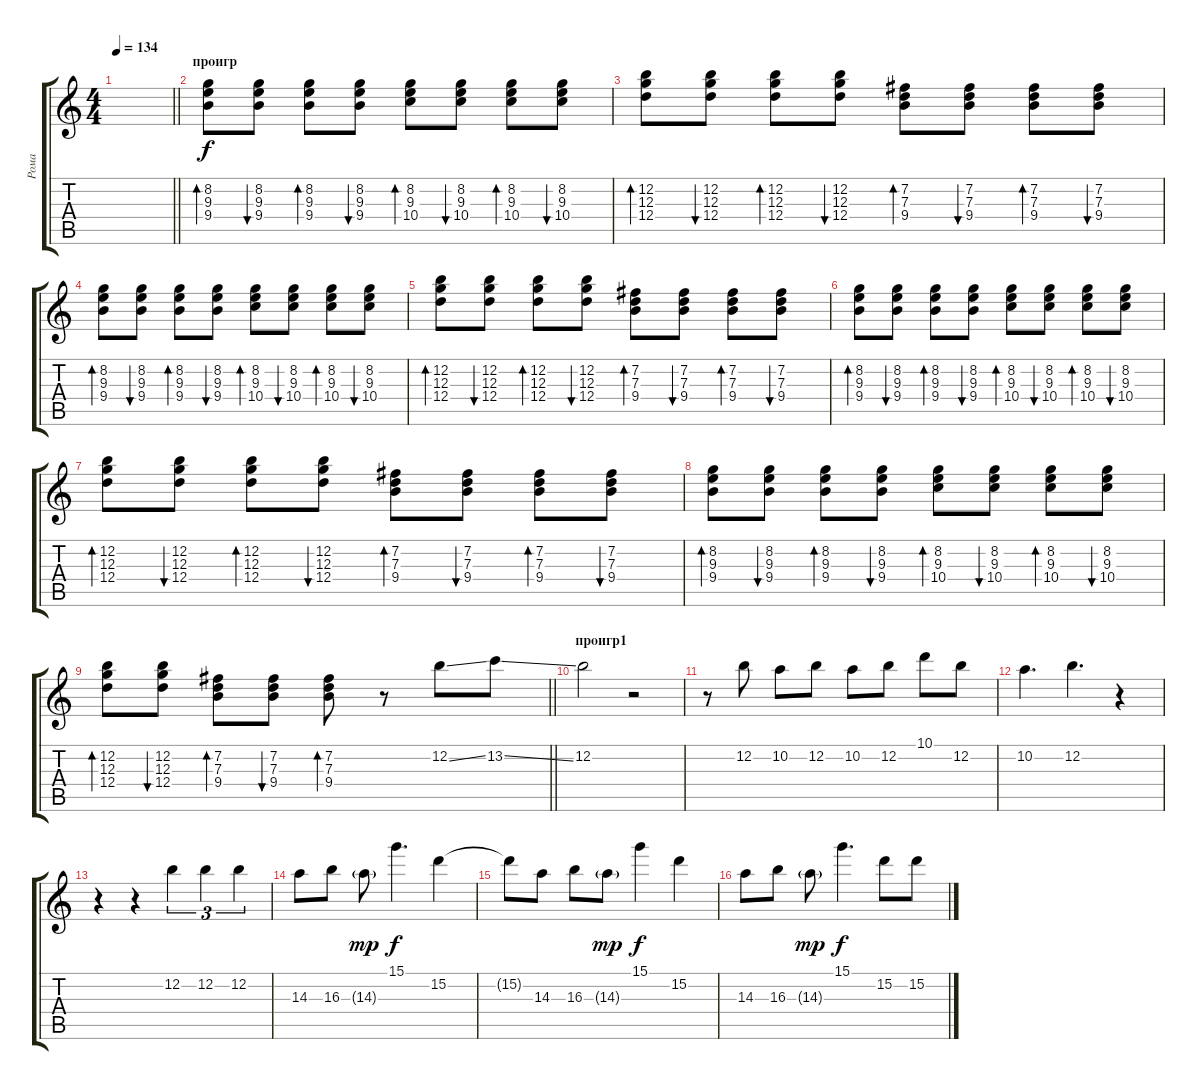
\track ("Рома" "Рома") {instrument acousticguitarsteel}
\staff {score tabs}
\tuning (E4 B3 G3 D3 A2 E2) {hide}
\ts (4 4)
\tempo 134
\clef g2
\barLineRight lightlight
\ks c
|
\section ("" "проигр")
(8.2 9.3 9.4).8{bd 60} (8.2 9.3 9.4).8{bu 60} (8.2 9.3 9.4).8{bd 60} (8.2 9.3 9.4).8{bu 60} (8.2 9.3 10.4).8{bd 60} (8.2 9.3 10.4).8{bu 60} (8.2 9.3 10.4).8{bd 60} (8.2 9.3 10.4).8{bu 60} |
(12.2 12.3 12.4).8{bd 60} (12.2 12.3 12.4).8{bu 60} (12.2 12.3 12.4).8{bd 60} (12.2 12.3 12.4).8{bu 60} (7.2 7.3 9.4).8{bd 60} (7.2 7.3 9.4).8{bu 60} (7.2 7.3 9.4).8{bd 60} (7.2 7.3 9.4).8{bu 60} |
(8.2 9.3 9.4).8{bd 60} (8.2 9.3 9.4).8{bu 60} (8.2 9.3 9.4).8{bd 60} (8.2 9.3 9.4).8{bu 60} (8.2 9.3 10.4).8{bd 60} (8.2 9.3 10.4).8{bu 60} (8.2 9.3 10.4).8{bd 60} (8.2 9.3 10.4).8{bu 60} |
(12.2 12.3 12.4).8{bd 60} (12.2 12.3 12.4).8{bu 60} (12.2 12.3 12.4).8{bd 60} (12.2 12.3 12.4).8{bu 60} (7.2 7.3 9.4).8{bd 60} (7.2 7.3 9.4).8{bu 60} (7.2 7.3 9.4).8{bd 60} (7.2 7.3 9.4).8{bu 60} |
(8.2 9.3 9.4).8{bd 60} (8.2 9.3 9.4).8{bu 60} (8.2 9.3 9.4).8{bd 60} (8.2 9.3 9.4).8{bu 60} (8.2 9.3 10.4).8{bd 60} (8.2 9.3 10.4).8{bu 60} (8.2 9.3 10.4).8{bd 60} (8.2 9.3 10.4).8{bu 60} |
(12.2 12.3 12.4).8{bd 60} (12.2 12.3 12.4).8{bu 60} (12.2 12.3 12.4).8{bd 60} (12.2 12.3 12.4).8{bu 60} (7.2 7.3 9.4).8{bd 60} (7.2 7.3 9.4).8{bu 60} (7.2 7.3 9.4).8{bd 60} (7.2 7.3 9.4).8{bu 60} |
(8.2 9.3 9.4).8{bd 60} (8.2 9.3 9.4).8{bu 60} (8.2 9.3 9.4).8{bd 60} (8.2 9.3 9.4).8{bu 60} (8.2 9.3 10.4).8{bd 60} (8.2 9.3 10.4).8{bu 60} (8.2 9.3 10.4).8{bd 60} (8.2 9.3 10.4).8{bu 60} |
\barLineRight lightlight
(12.2 12.3 12.4).8{bd 60} (12.2 12.3 12.4).8{bu 60} (7.2 7.3 9.4).8{bd 60} (7.2 7.3 9.4).8{bu 60} (7.2 7.3 9.4).8{bd 60} r.8 12.2{ss}.8 13.2{ss}.8 |
\section ("" "проигр1")
12.2.2 r.2 |
r.8 12.2.8 10.2.8 12.2.8 10.2.8 12.2.8 10.1.8 12.2.8 |
10.2.4{d} 12.2.4{d} r.4 |
r.4 r.4 12.2.4{tu (3 2)} 12.2.4{tu (3 2)} 12.2.4{tu (3 2)} |
14.3.8 16.3.8 14.3{g}.8{dy mp} 15.1.4{d dy f} 15.2.4 |
15.2{t}.8 14.3.8 16.3.8 14.3{g}.8{dy mp} 15.1.4{dy f} 15.2.4 |
14.3.8 16.3.8 14.3{g}.8{dy mp} 15.1.4{d dy f} 15.2.8 15.2.8
